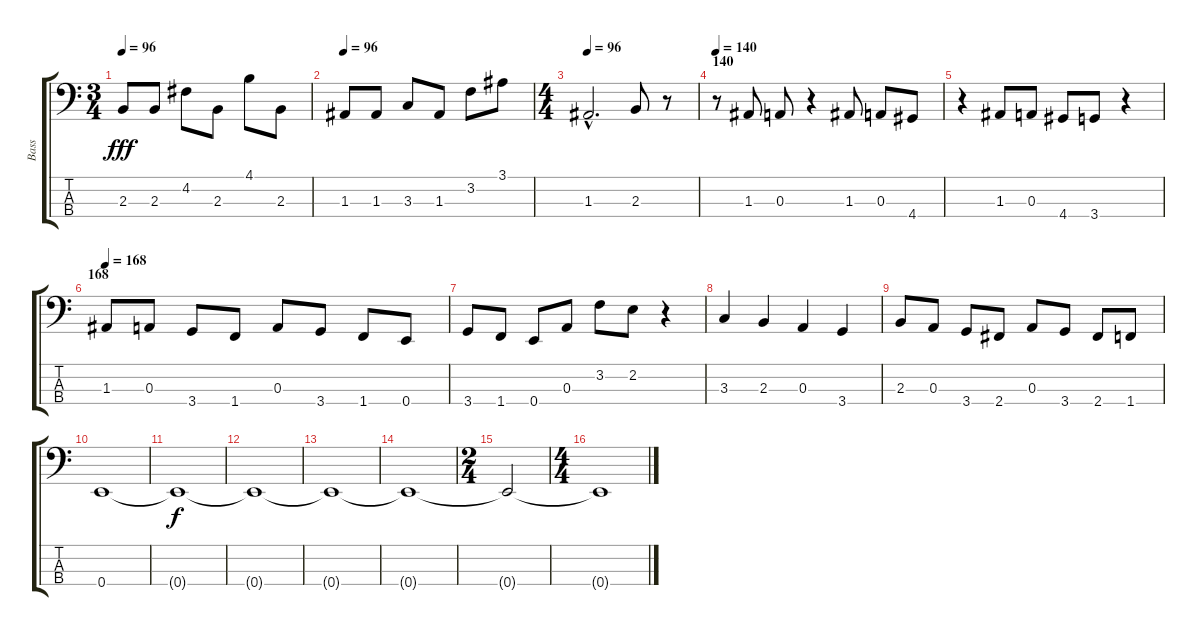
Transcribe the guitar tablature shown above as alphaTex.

\track ("Bass" "Bass") {instrument electricbasspick}
\staff {score tabs}
\tuning (G2 D2 A1 E1) {hide}
\ts (3 4)
\tempo 96
\clef f4
\ks c
2.3.8{dy fff} 2.3.8 4.2.8 2.3.8 4.1.8 2.3.8 |
\tempo 96
1.3.8 1.3.8 3.3.8 1.3.8 3.2.8 3.1.8 |
\ts (4 4)
\tempo 96
1.3{hac}.2{d} 2.3.8 r.8 |
\section ("" "140")
\tempo 140
r.8 1.3.8 0.3.8 r.4 1.3.8 0.3.8 4.4.8 |
r.4 1.3.8 0.3.8 4.4.8 3.4.8 r.4 |
\section ("" "168")
\tempo 168
1.3.8 0.3.8 3.4.8 1.4.8 0.3.8 3.4.8 1.4.8 0.4.8 |
3.4.8 1.4.8 0.4.8 0.3.8 3.2.8 2.2.8 r.4 |
3.3.4 2.3.4 0.3.4 3.4.4 |
2.3.8 0.3.8 3.4.8 2.4.8 0.3.8 3.4.8 2.4.8 1.4.8 |
0.4.1{volume 14} |
0.4{t}.1{dy f} |
0.4{t}.1{volume 12} |
0.4{t}.1 |
0.4{t}.1{volume 10} |
\ts (2 4)
0.4{t}.2 |
\ts (4 4)
0.4{t}.1{volume 8}
